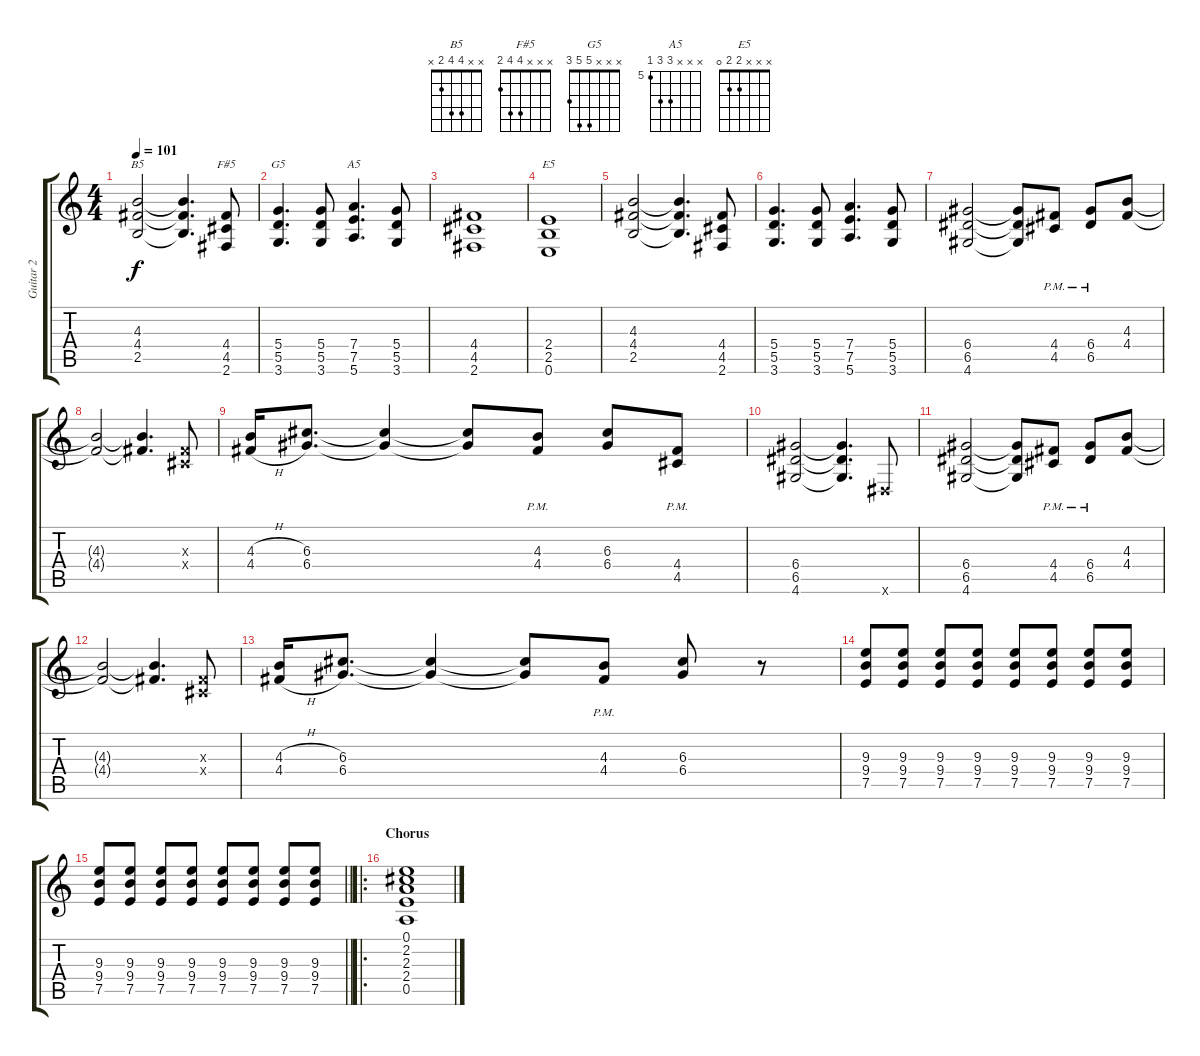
\track ("Guitar 2" "Guitar 2") {instrument distortionguitar}
\staff {score tabs}
\tuning (E4 B3 G3 D3 A2 E2) {hide}
\chord ("B5" x x 4 4 2 x)
\chord ("F#5" x x x 4 4 2)
\chord ("G5" x x x 5 5 3)
\chord ("A5" x x x 7 7 5) {firstfret 5}
\chord ("E5" x x x 2 2 0)
\ts (4 4)
\tempo 101
\clef g2
\ks c
(4.3 4.4 2.5).2{ch "B5" dy f} (4.3{t} 4.4{t} 2.5{t}).4{d} (4.4 4.5 2.6).8{ch "F#5"} |
(5.4 5.5 3.6).4{d ch "G5"} (5.4 5.5 3.6).8 (7.4 7.5 5.6).4{d ch "A5"} (5.4 5.5 3.6).8 |
(4.4 4.5 2.6).1 |
(2.4 2.5 0.6).1{ch "E5"} |
(4.3 4.4 2.5).2 (4.3{t} 4.4{t} 2.5{t}).4{d} (4.4 4.5 2.6).8 |
(5.4 5.5 3.6).4{d} (5.4 5.5 3.6).8 (7.4 7.5 5.6).4{d} (5.4 5.5 3.6).8 |
(6.4 6.5 4.6).2{volume 14} (6.4{t} 6.5{t} 4.6{t}).8 (4.4{pm} 4.5{pm}).8 (6.4{pm} 6.5{pm}).8 (4.3 4.4).8 |
(4.3{t} 4.4{t}).2 (4.3{t} 4.4{t}).4{d} (-1.3{x} -1.4{x}).8 |
(4.3{h} 4.4{h}).16 (6.3 6.4).8{d} (6.3{t} 6.4{t}).4 (6.3{t} 6.4{t}).8 (4.3{pm} 4.4{pm}).8 (6.3 6.4).8 (4.4{pm} 4.5{pm}).8 |
(6.4 6.5 4.6).2 (6.4{t} 6.5{t} 4.6{t}).4{d} -1.6{x}.8 |
(6.4 6.5 4.6).2 (6.4{t} 6.5{t} 4.6{t}).8 (4.4{pm} 4.5{pm}).8 (6.4{pm} 6.5{pm}).8 (4.3 4.4).8 |
(4.3{t} 4.4{t}).2 (4.3{t} 4.4{t}).4{d} (-1.3{x} -1.4{x}).8 |
(4.3{h} 4.4{h}).16 (6.3 6.4).8{d} (6.3{t} 6.4{t}).4 (6.3{t} 6.4{t}).8 (4.3{pm} 4.4{pm}).8 (6.3 6.4).8 r.8 |
(9.3 9.4 7.5).8 (9.3 9.4 7.5).8 (9.3 9.4 7.5).8 (9.3 9.4 7.5).8 (9.3 9.4 7.5).8 (9.3 9.4 7.5).8 (9.3 9.4 7.5).8 (9.3 9.4 7.5).8 |
\barLineRight lightlight
(9.3 9.4 7.5).8 (9.3 9.4 7.5).8 (9.3 9.4 7.5).8 (9.3 9.4 7.5).8 (9.3 9.4 7.5).8 (9.3 9.4 7.5).8 (9.3 9.4 7.5).8 (9.3 9.4 7.5).8 |
\ro
\section ("" "Chorus")
(0.1 2.2 2.3 2.4 0.5).1
